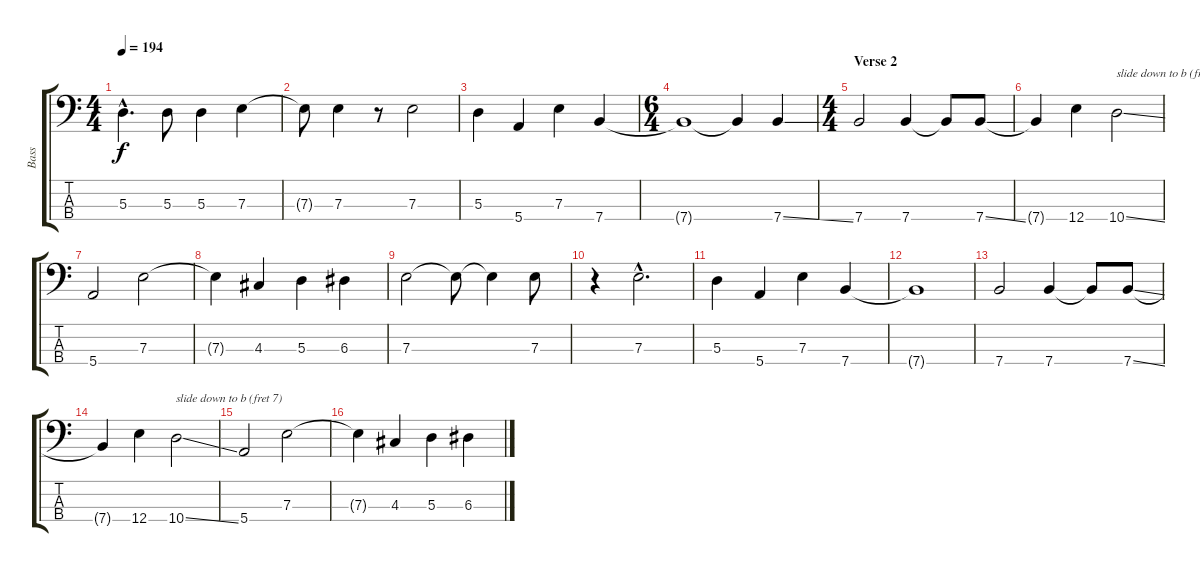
\track ("Bass" "Bass") {instrument electricbassfinger}
\staff {score tabs}
\tuning (G2 D2 A1 E1) {hide}
\ts (4 4)
\tempo 194
\clef f4
\ks c
5.3{hac}.4{d dy f} 5.3.8 5.3.4 7.3.4 |
7.3{t}.8 7.3.4 r.8 7.3.2 |
5.3.4 5.4.4 7.3.4 7.4.4 |
\ts (6 4)
7.4{t}.1 7.4{t}.4 7.4{ss}.4 |
\ts (4 4)
\section ("" "Verse 2")
7.4.2 7.4.4 7.4{t}.8 7.4{ss}.8 |
7.4{t}.4 12.4.4 10.4{ss}.2{txt "slide down to b (fret 7)"} |
5.4.2 7.3.2 |
7.3{t}.4 4.3.4 5.3.4 6.3.4 |
7.3.2 7.3{t}.8 7.3{t}.4 7.3.8 |
r.4 7.3{hac}.2{d} |
5.3.4 5.4.4 7.3.4 7.4.4 |
7.4{t}.1 |
7.4.2 7.4.4 7.4{t}.8 7.4{ss}.8 |
7.4{t}.4 12.4.4 10.4{ss}.2{txt "slide down to b (fret 7)"} |
5.4.2 7.3.2 |
7.3{t}.4 4.3.4 5.3.4 6.3.4
